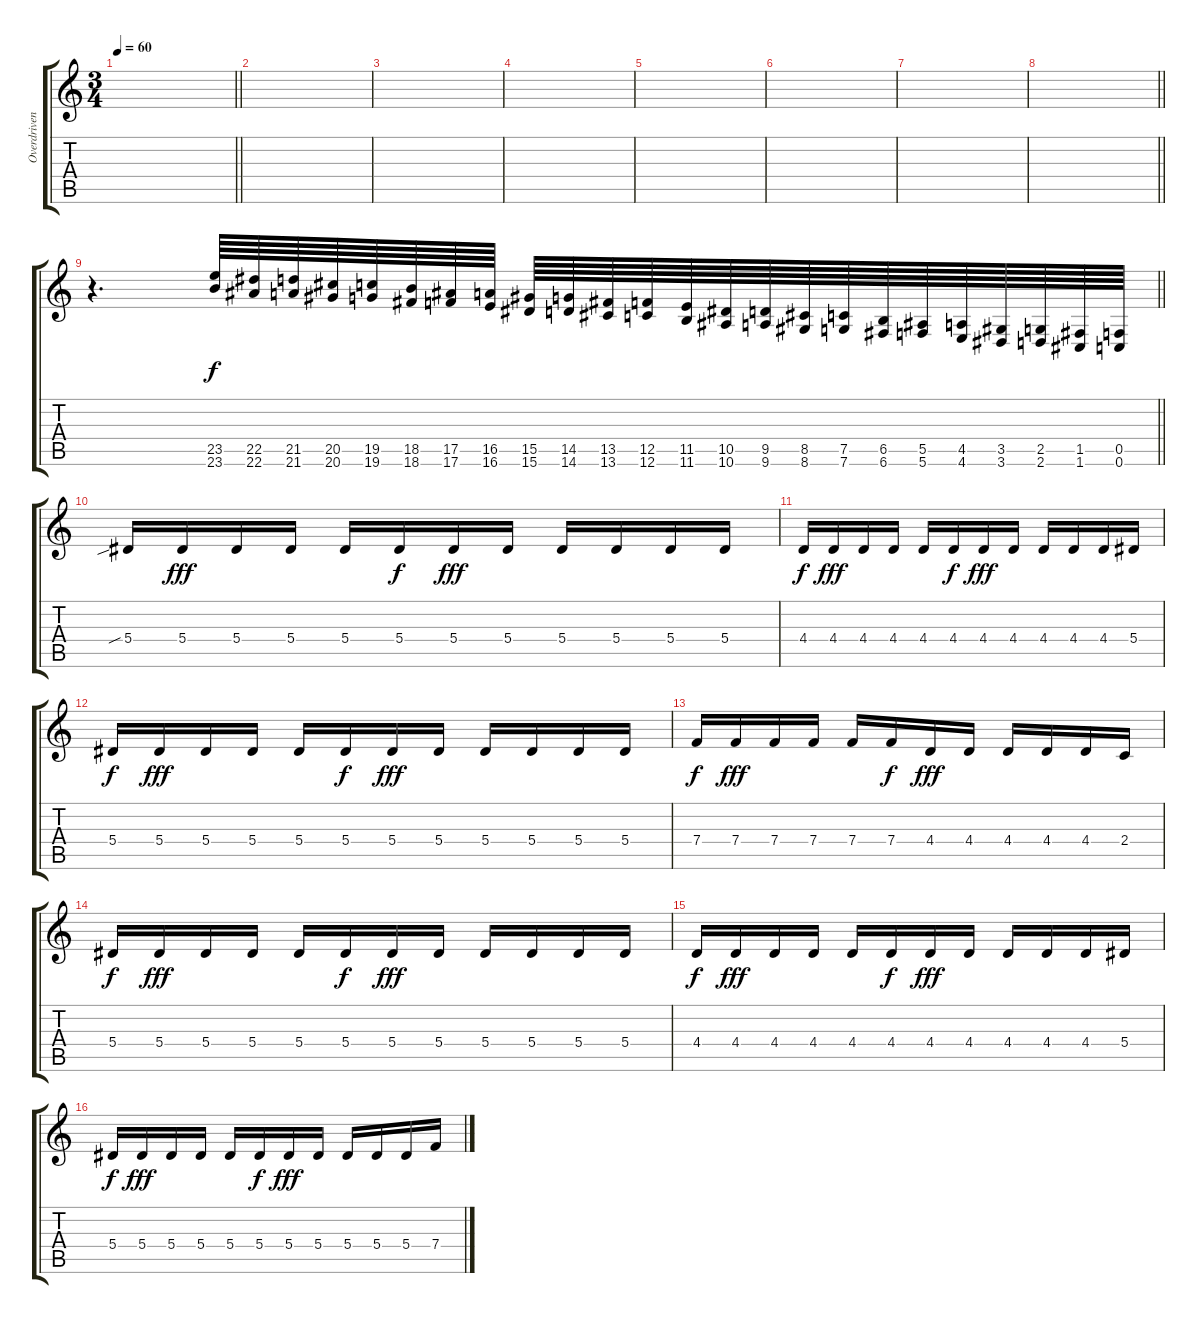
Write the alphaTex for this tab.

\track ("Overdriven Guitar 1" "Overdriven") {instrument overdrivenguitar}
\staff {score tabs}
\tuning (C4 G3 Eb3 Bb2 F2 C2) {hide}
\ts (3 4)
\tempo 60
\clef g2
\barLineRight lightlight
\ks c
|
|
|
|
|
|
|
\barLineRight lightlight
|
\barLineRight lightlight
r.4{d} (23.5 23.6).64 (22.5 22.6).64 (21.5 21.6).64 (20.5 20.6).64 (19.5 19.6).64 (18.5 18.6).64 (17.5 17.6).64 (16.5 16.6).64 (15.5 15.6).64 (14.5 14.6).64 (13.5 13.6).64 (12.5 12.6).64 (11.5 11.6).64 (10.5 10.6).64 (9.5 9.6).64 (8.5 8.6).64 (7.5 7.6).64 (6.5 6.6).64 (5.5 5.6).64 (4.5 4.6).64 (3.5 3.6).64 (2.5 2.6).64 (1.5 1.6).64 (0.5 0.6).64 |
5.4{sib}.16 5.4.16{dy fff} 5.4.16 5.4.16 5.4.16 5.4.16{dy f} 5.4.16{dy fff} 5.4.16 5.4.16 5.4.16 5.4.16 5.4.16 |
4.4.16{dy f} 4.4.16{dy fff} 4.4.16 4.4.16 4.4.16 4.4.16{dy f} 4.4.16{dy fff} 4.4.16 4.4.16 4.4.16 4.4.16 5.4.16 |
5.4.16{dy f} 5.4.16{dy fff} 5.4.16 5.4.16 5.4.16 5.4.16{dy f} 5.4.16{dy fff} 5.4.16 5.4.16 5.4.16 5.4.16 5.4.16 |
7.4.16{dy f} 7.4.16{dy fff} 7.4.16 7.4.16 7.4.16 7.4.16{dy f} 4.4.16{dy fff} 4.4.16 4.4.16 4.4.16 4.4.16 2.4.16 |
5.4.16{dy f} 5.4.16{dy fff} 5.4.16 5.4.16 5.4.16 5.4.16{dy f} 5.4.16{dy fff} 5.4.16 5.4.16 5.4.16 5.4.16 5.4.16 |
4.4.16{dy f} 4.4.16{dy fff} 4.4.16 4.4.16 4.4.16 4.4.16{dy f} 4.4.16{dy fff} 4.4.16 4.4.16 4.4.16 4.4.16 5.4.16 |
5.4.16{dy f} 5.4.16{dy fff} 5.4.16 5.4.16 5.4.16 5.4.16{dy f} 5.4.16{dy fff} 5.4.16 5.4.16 5.4.16 5.4.16 7.4.16
